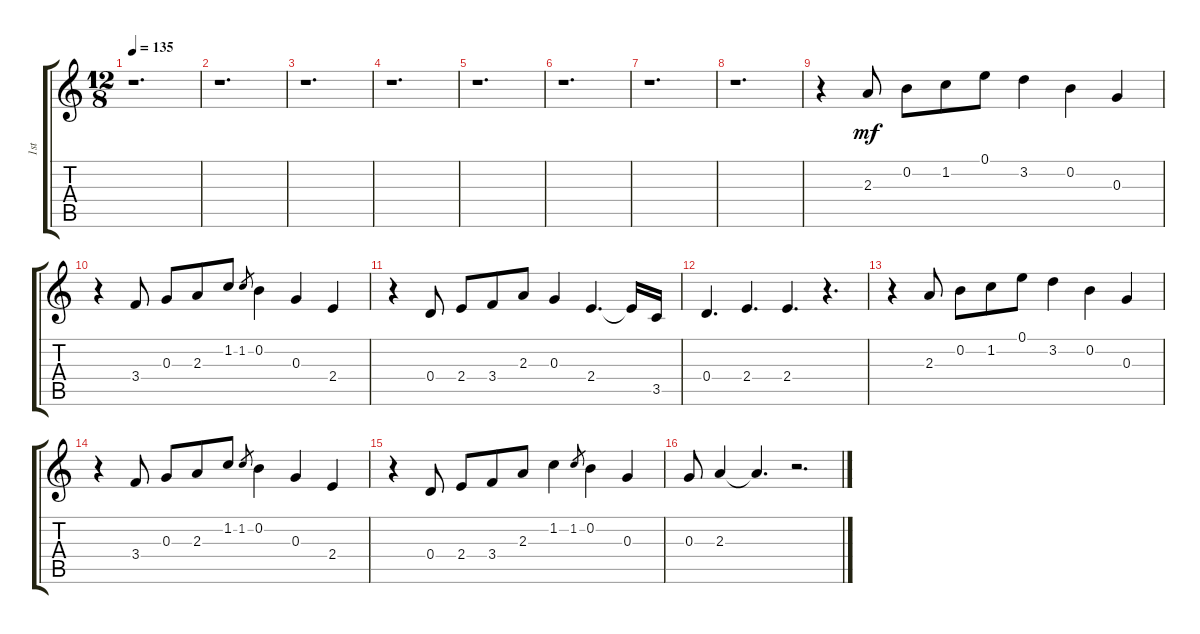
\track ("1st" "1st") {instrument acousticguitarnylon}
\staff {score tabs}
\tuning (E4 B3 G3 D3 A2 E2) {hide}
\ts (12 8)
\tempo 135
\clef g2
\ks c
r.1{d dy mf instrument acousticguitarnylon} |
r.1{d} |
r.1{d} |
r.1{d} |
r.1{d} |
r.1{d} |
r.1{d} |
r.1{d} |
r.4 2.3.8 0.2.8 1.2.8 0.1.8 3.2.4 0.2.4 0.3.4 |
r.4 3.4.8 0.3.8 2.3.8 1.2.8 1.2.8{gr} 0.2.4 0.3.4 2.4.4 |
r.4 0.4.8 2.4.8 3.4.8 2.3.8 0.3.4 2.4.4{d} 2.4{t}.16 3.5.16 |
0.4.4{d} 2.4.4{d} 2.4.4{d} r.4{d} |
r.4 2.3.8 0.2.8 1.2.8 0.1.8 3.2.4 0.2.4 0.3.4 |
r.4 3.4.8 0.3.8 2.3.8 1.2.8 1.2.8{gr} 0.2.4 0.3.4 2.4.4 |
r.4 0.4.8 2.4.8 3.4.8 2.3.8 1.2.4 1.2.8{gr} 0.2.4 0.3.4 |
0.3.8 2.3.4 2.3{t}.4{d} r.2{d}
